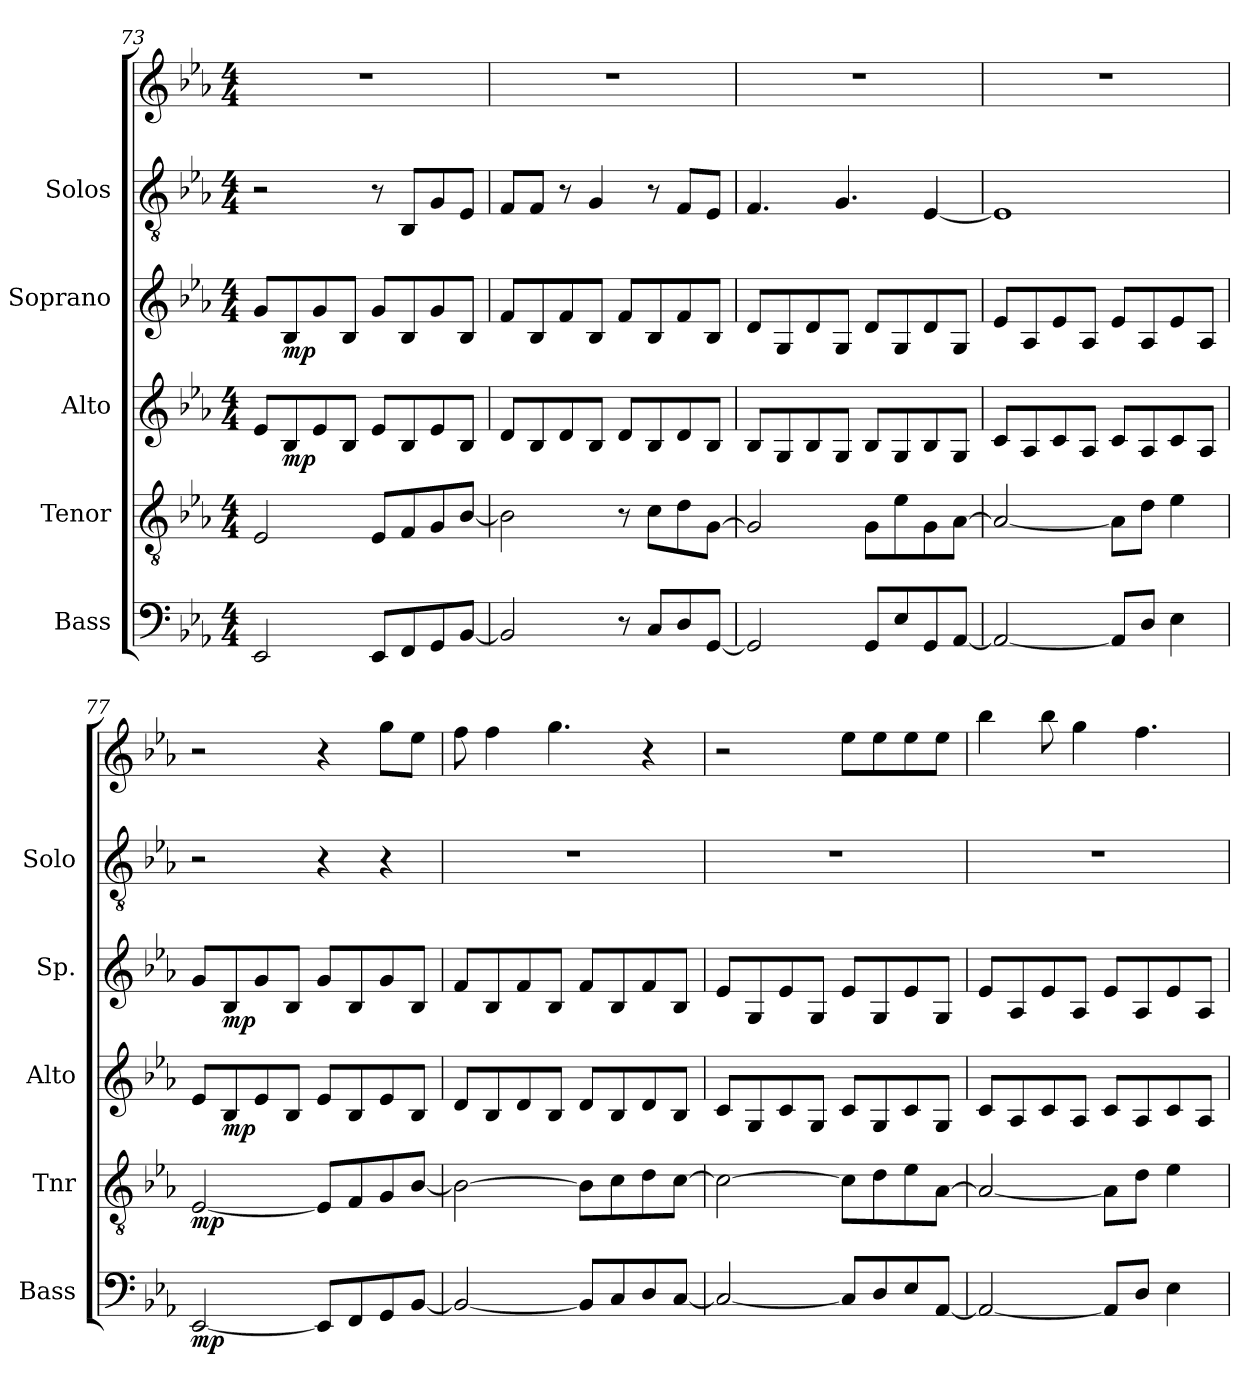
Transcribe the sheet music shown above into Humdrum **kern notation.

**kern	**dynam	**kern	**dynam	**kern	**dynam	**kern	**dynam	**kern	**kern
*part5	*part5	*part4	*part4	*part3	*part3	*part2	*part2	*part1	*part1
*staff6	*staff6	*staff5	*staff5	*staff4	*staff4	*staff3	*staff3	*staff2	*staff1
*I"Bass	*	*I"Tenor	*	*I"Alto	*	*I"Soprano	*	*I"Solos	*
*I'Bass	*	*I'Tnr	*	*I'Alto	*	*I'Sp.	*	*I'Solo	*
!!LO:LB:g=z
*clefF4	*	*clefGv2	*	*clefG2	*	*clefG2	*	*clefGv2	*clefG2
*k[b-e-a-]	*	*k[b-e-a-]	*	*k[b-e-a-]	*	*k[b-e-a-]	*	*k[b-e-a-]	*k[b-e-a-]
*M4/4	*	*M4/4	*	*M4/4	*	*M4/4	*	*M4/4	*M4/4
=73	=73	=73	=73	=73	=73	=73	=73	=73	=73
2EE-/	.	2E-/	.	8e-/L	.	8g/L	.	2r	1r
!	!	!	!	!	!LO:DY:b	!	!LO:DY:b	!	!
.	.	.	.	8B-/	mp	8B-/	mp	.	.
.	.	.	.	8e-/	.	8g/	.	.	.
.	.	.	.	8B-/J	.	8B-/J	.	.	.
8EE-/L	.	8E-/L	.	8e-/L	.	8g/L	.	8r	.
8FF/	.	8F/	.	8B-/	.	8B-/	.	8BB-/L	.
8GG/	.	8G/	.	8e-/	.	8g/	.	8G/	.
[8BB-/J	.	[8B-/J	.	8B-/J	.	8B-/J	.	8E-/J	.
=74	=74	=74	=74	=74	=74	=74	=74	=74	=74
2BB-/]	.	2B-\]	.	8d/L	.	8f/L	.	8F/L	1r
.	.	.	.	8B-/	.	8B-/	.	8F/J	.
.	.	.	.	8d/	.	8f/	.	8r	.
.	.	.	.	8B-/J	.	8B-/J	.	4G/	.
8r	.	8r	.	8d/L	.	8f/L	.	.	.
8C/L	.	8c\L	.	8B-/	.	8B-/	.	8r	.
8D/	.	8d\	.	8d/	.	8f/	.	8F/L	.
[8GG/J	.	[8G\J	.	8B-/J	.	8B-/J	.	8E-/J	.
=75	=75	=75	=75	=75	=75	=75	=75	=75	=75
2GG/]	.	2G/]	.	8B-/L	.	8d/L	.	4.F/	1r
.	.	.	.	8G/	.	8G/	.	.	.
.	.	.	.	8B-/	.	8d/	.	.	.
.	.	.	.	8G/J	.	8G/J	.	4.G/	.
8GG/L	.	8G\L	.	8B-/L	.	8d/L	.	.	.
8E-/	.	8e-\	.	8G/	.	8G/	.	.	.
8GG/	.	8G\	.	8B-/	.	8d/	.	[4E-/	.
[8AA-/J	.	[8A-\J	.	8G/J	.	8G/J	.	.	.
=76	=76	=76	=76	=76	=76	=76	=76	=76	=76
2AA-/_	.	2A-/_	.	8c/L	.	8e-/L	.	1E-]	1r
.	.	.	.	8A-/	.	8A-/	.	.	.
.	.	.	.	8c/	.	8e-/	.	.	.
.	.	.	.	8A-/J	.	8A-/J	.	.	.
8AA-/L]	.	8A-\L]	.	8c/L	.	8e-/L	.	.	.
8D/J	.	8d\J	.	8A-/	.	8A-/	.	.	.
4E-\	.	4e-\	.	8c/	.	8e-/	.	.	.
.	.	.	.	8A-/J	.	8A-/J	.	.	.
!!LO:PB:g=z
=77	=77	=77	=77	=77	=77	=77	=77	=77	=77
!	!LO:DY:b	!	!LO:DY:b	!	!	!	!	!	!
[2EE-/	mp	[2E-/	mp	8e-/L	.	8g/L	.	2r	2r
!	!	!	!	!	!LO:DY:b	!	!LO:DY:b	!	!
.	.	.	.	8B-/	mp	8B-/	mp	.	.
.	.	.	.	8e-/	.	8g/	.	.	.
.	.	.	.	8B-/J	.	8B-/J	.	.	.
8EE-/L]	.	8E-/L]	.	8e-/L	.	8g/L	.	4r	4r
8FF/	.	8F/	.	8B-/	.	8B-/	.	.	.
8GG/	.	8G/	.	8e-/	.	8g/	.	4r	8gg\L
[8BB-/J	.	[8B-/J	.	8B-/J	.	8B-/J	.	.	8ee-\J
=78	=78	=78	=78	=78	=78	=78	=78	=78	=78
2BB-/_	.	2B-\_	.	8d/L	.	8f/L	.	1r	8ff\
.	.	.	.	8B-/	.	8B-/	.	.	4ff\
.	.	.	.	8d/	.	8f/	.	.	.
.	.	.	.	8B-/J	.	8B-/J	.	.	4.gg\
8BB-/L]	.	8B-\L]	.	8d/L	.	8f/L	.	.	.
8C/	.	8c\	.	8B-/	.	8B-/	.	.	.
8D/	.	8d\	.	8d/	.	8f/	.	.	4r
[8C/J	.	[8c\J	.	8B-/J	.	8B-/J	.	.	.
=79	=79	=79	=79	=79	=79	=79	=79	=79	=79
2C/_	.	2c\_	.	8c/L	.	8e-/L	.	1r	2r
.	.	.	.	8G/	.	8G/	.	.	.
.	.	.	.	8c/	.	8e-/	.	.	.
.	.	.	.	8G/J	.	8G/J	.	.	.
8C/L]	.	8c\L]	.	8c/L	.	8e-/L	.	.	8ee-\L
8D/	.	8d\	.	8G/	.	8G/	.	.	8ee-\
8E-/	.	8e-\	.	8c/	.	8e-/	.	.	8ee-\
[8AA-/J	.	[8A-\J	.	8G/J	.	8G/J	.	.	8ee-\J
=80	=80	=80	=80	=80	=80	=80	=80	=80	=80
2AA-/_	.	2A-/_	.	8c/L	.	8e-/L	.	1r	4bb-\
.	.	.	.	8A-/	.	8A-/	.	.	.
.	.	.	.	8c/	.	8e-/	.	.	8bb-\
.	.	.	.	8A-/J	.	8A-/J	.	.	4gg\
8AA-/L]	.	8A-\L]	.	8c/L	.	8e-/L	.	.	.
8D/J	.	8d\J	.	8A-/	.	8A-/	.	.	4.ff\
4E-\	.	4e-\	.	8c/	.	8e-/	.	.	.
.	.	.	.	8A-/J	.	8A-/J	.	.	.
=	=	=	=	=	=	=	=	=	=
*-	*-	*-	*-	*-	*-	*-	*-	*-	*-
